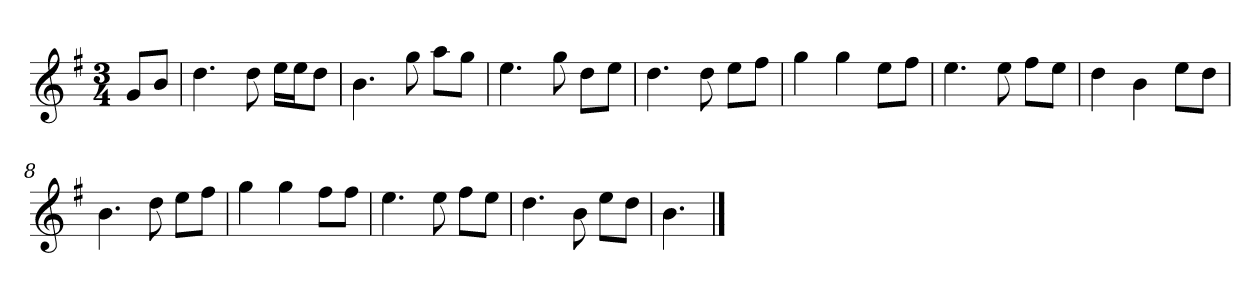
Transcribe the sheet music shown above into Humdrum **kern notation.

**kern
*part1
*staff1
*k[f#]
*M3/4
*MM120
=
8gL
8bJ
=1
4.dd
8dd
16eeLL
16eeJ
8ddJ
=2
4.b
8gg
8aaL
8ggJ
=3
4.ee
8gg
8ddL
8eeJ
=4
4.dd
8dd
8eeL
8ff#J
=5
4gg
4gg
8eeL
8ff#J
=6
4.ee
8ee
8ff#L
8eeJ
=7
4dd
4b
8eeL
8ddJ
=8
4.b
8dd
8eeL
8ff#J
=9
4gg
4gg
8ff#L
8ff#J
=10
4.ee
8ee
8ff#L
8eeJ
=11
4.dd
8b
8eeL
8ddJ
=12
4.b
==
*-
